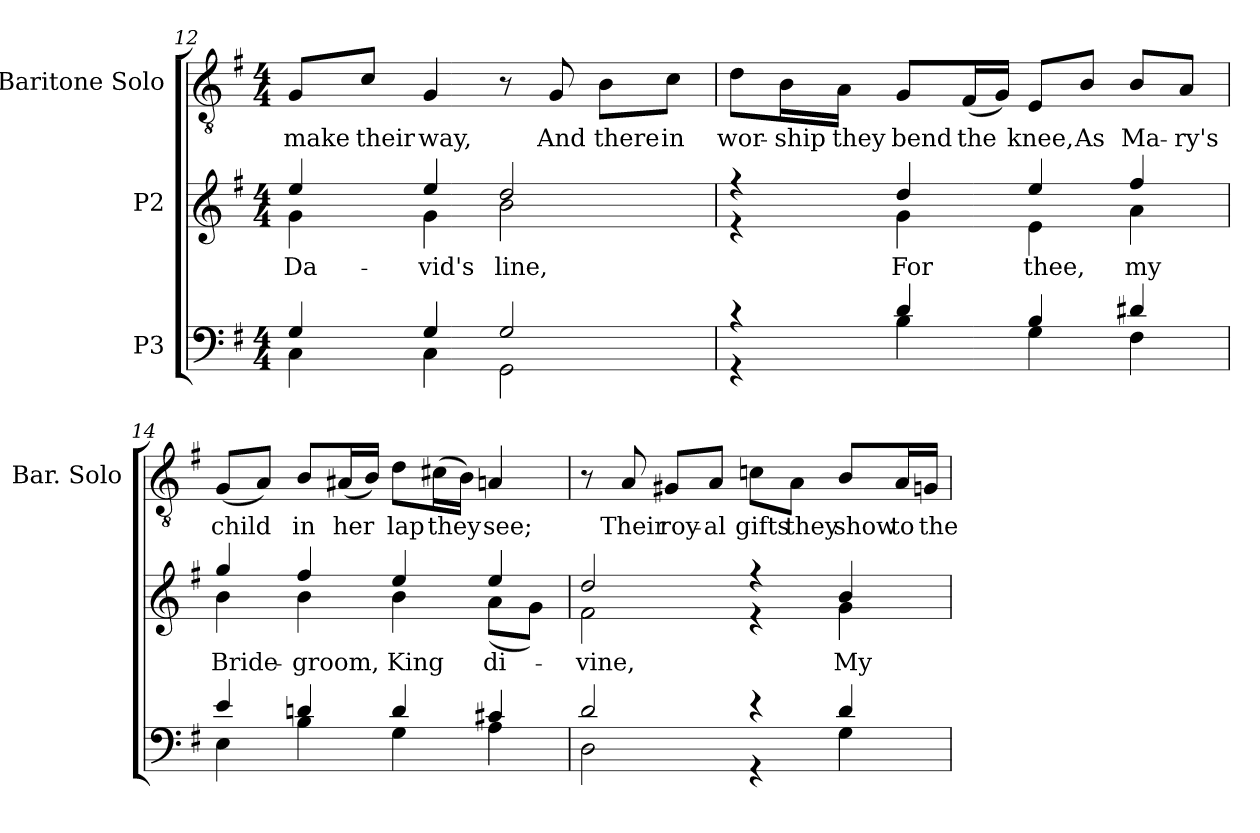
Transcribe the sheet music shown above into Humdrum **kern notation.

**kern	**kern	**text	**kern	**text
*part3	*part2	*part2	*part1	*part1
*staff3	*staff2	*staff2	*staff1	*staff1
*I"P3	*I"P2	*	*I"Baritone Solo	*
*	*	*	*I'Bar. Solo	*
!!LO:LB:g=z
*clefF4	*clefG2	*	*clefGv2	*
*k[f#]	*k[f#]	*	*k[f#]	*
*G:	*G:	*	*G:	*
*M4/4	*M4/4	*	*M4/4	*
=12	=12	=12	=12	=12
*^	*	*	*	*
!	!	!	!LO:LY:b:color=#000000	!	!
*	*	*^	*	*	*
!	!	!	!	!	!	!LO:LY:b:color=#000000
4Gi/	4Ci\	4eei/	4gi\	Da-	8Gi/L	make
!	!	!	!	!	!	!LO:LY:b:color=#000000
.	.	.	.	.	8ci/J	their
!	!	!	!	!LO:LY:b:color=#000000	!	!
!	!	!	!	!	!	!LO:LY:b:color=#000000
4Gi/	4Ci\	4eei/	4gi\	-vid's	4Gi/	way,
!	!	!	!	!LO:LY:b:color=#000000	!	!
2Gi/	2GGi\	2ddi/	2bi\	line,	8r	.
!	!	!	!	!	!	!LO:LY:b:color=#000000
.	.	.	.	.	8Gi/	And
!	!	!	!	!	!	!LO:LY:b:color=#000000
.	.	.	.	.	8Bi\L	there
!	!	!	!	!	!	!LO:LY:b:color=#000000
.	.	.	.	.	8ci\J	in
=13	=13	=13	=13	=13	=13	=13
!	!	!	!	!	!	!LO:LY:b:color=#000000
4r	4r	4r	4r	.	8di\L	wor-
!	!	!	!	!	!	!LO:LY:b:color=#000000
.	.	.	.	.	16Bi\L	-ship
!	!	!	!	!	!	!LO:LY:b:color=#000000
.	.	.	.	.	16Ai\JJ	they
!	!	!	!	!LO:LY:b:color=#000000	!	!
!	!	!	!	!	!	!LO:LY:b:color=#000000
4di/	4Bi\	4ddi/	4gi\	For	8Gi/L	bend
!	!	!	!	!	!	!LO:LY:b:color=#000000
.	.	.	.	.	(16F#i/L	the
.	.	.	.	.	16Gi/JJ)	.
!	!	!	!	!LO:LY:b:color=#000000	!	!
!	!	!	!	!	!	!LO:LY:b:color=#000000
4Bi/	4Gi\	4eei/	4ei\	thee,	8Ei/L	knee,
!	!	!	!	!	!	!LO:LY:b:color=#000000
.	.	.	.	.	8Bi/J	As
!	!	!	!	!LO:LY:b:color=#000000	!	!
!	!	!	!	!	!	!LO:LY:b:color=#000000
4d#Xi/	4F#i\	4ff#i/	4ai\	my	8Bi/L	Ma-
!	!	!	!	!	!	!LO:LY:b:color=#000000
.	.	.	.	.	8Ai/J	-ry's
!!LO:PB:g=z
=14	=14	=14	=14	=14	=14	=14
!	!	!	!	!LO:LY:b:color=#000000	!	!
!	!	!	!	!	!	!LO:LY:b:color=#000000
4ei/	4Ei\	4ggi/	4bi\	Bride-	(8Gi/L	child
.	.	.	.	.	8Ai/J)	.
!	!	!	!	!LO:LY:b:color=#000000	!	!
!	!	!	!	!	!	!LO:LY:b:color=#000000
4dni/	4Bi\	4ff#i/	4bi\	-groom,	8Bi/L	in
!	!	!	!	!	!	!LO:LY:b:color=#000000
.	.	.	.	.	(16A#Xi/L	her
.	.	.	.	.	16Bi/JJ)	.
!	!	!	!	!LO:LY:b:color=#000000	!	!
!	!	!	!	!	!	!LO:LY:b:color=#000000
4di/	4Gi\	4eei/	4bi\	King	8di\L	lap
!	!	!	!	!	!	!LO:LY:b:color=#000000
.	.	.	.	.	(16c#Xi\L	they
.	.	.	.	.	16Bi\JJ)	.
!	!	!	!	!LO:LY:b:color=#000000	!	!
!	!	!	!	!	!	!LO:LY:b:color=#000000
4c#Xi/	4Ai\	4eei/	(8ai\L	di-	4Ani/	see;
.	.	.	8gi\J)	.	.	.
=15	=15	=15	=15	=15	=15	=15
!	!	!	!	!LO:LY:b:color=#000000	!	!
2di/	2Di\	2ddi/	2f#i\	-vine,	8r	.
!	!	!	!	!	!	!LO:LY:b:color=#000000
.	.	.	.	.	8Ai/	Their
!	!	!	!	!	!	!LO:LY:b:color=#000000
.	.	.	.	.	8G#Xi/L	roy-
!	!	!	!	!	!	!LO:LY:b:color=#000000
.	.	.	.	.	8Ai/J	-al
!	!	!	!	!	!	!LO:LY:b:color=#000000
4r	4r	4r	4r	.	8cni\L	gifts
!	!	!	!	!	!	!LO:LY:b:color=#000000
.	.	.	.	.	8Ai\J	they
!	!	!	!	!LO:LY:b:color=#000000	!	!
!	!	!	!	!	!	!LO:LY:b:color=#000000
4di/	4Gi\	4bi/	4gi\	My	8Bi/L	show
!	!	!	!	!	!	!LO:LY:b:color=#000000
.	.	.	.	.	16Ai/L	to
!	!	!	!	!	!	!LO:LY:b:color=#000000
.	.	.	.	.	16Gni/JJ	the
*v	*v	*	*	*	*	*
*	*v	*v	*	*	*
=	=	=	=	=
*-	*-	*-	*-	*-
